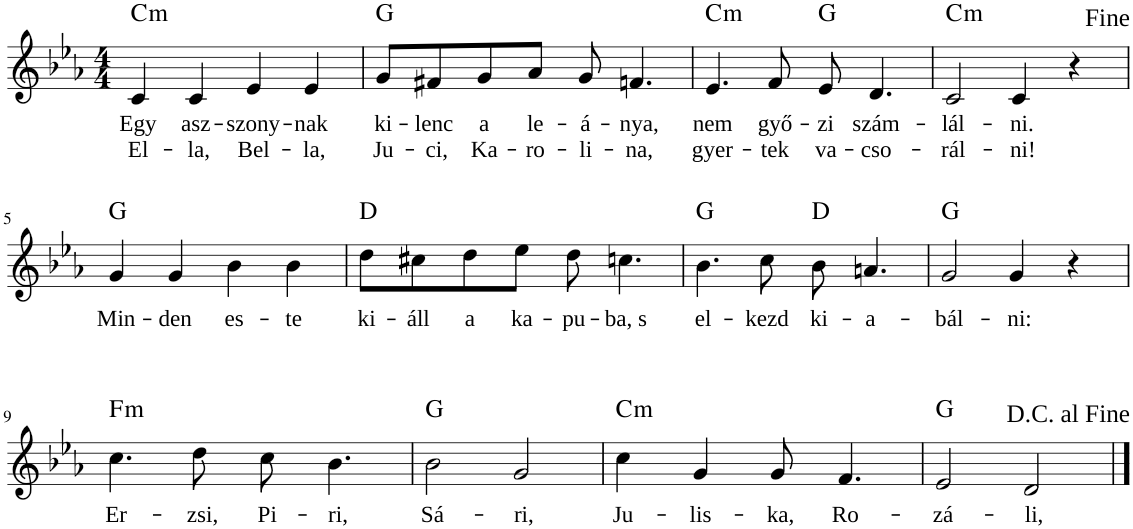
**kern	**text	**text	**harte
*part1	*part1	*part1	*part1
*staff1	*staff1	*staff1	*
*I"Voice	*	*	*
*clefG2	*	*	*
*k[b-e-a-]	*	*	*
*M4/4	*	*	*
=1	=1	=1	=1
!	!LO:LY:b	!LO:LY:b	!LO:H:kt=m
4c/	Egy	El-	C:min
!	!LO:LY:b	!LO:LY:b	!
4c/	asz-	-la,	.
!	!LO:LY:b	!LO:LY:b	!
4e-/	-szony-	Bel-	.
!	!LO:LY:b	!LO:LY:b	!
4e-/	-nak	-la,	.
=2	=2	=2	=2
!	!LO:LY:b	!LO:LY:b	!
8g/L	ki-	Ju-	G:maj
!	!LO:LY:b	!LO:LY:b	!
8f#X/	-lenc	-ci,	.
!	!LO:LY:b	!LO:LY:b	!
8g/	a	Ka-	.
!	!LO:LY:b	!LO:LY:b	!
8a-/J	le-	-ro-	.
!	!LO:LY:b	!LO:LY:b	!
8g/	-á-	-li-	.
!	!LO:LY:b	!LO:LY:b	!
4.fn/	-nya,	-na,	.
=3	=3	=3	=3
!	!LO:LY:b	!LO:LY:b	!LO:H:kt=m
4.e-/	nem	gyer-	C:min
!	!LO:LY:b	!LO:LY:b	!
8f/	győ-	-tek	.
!	!LO:LY:b	!LO:LY:b	!
8e-/	-zi	va-	G:maj
!	!LO:LY:b	!LO:LY:b	!
4.d/	szám-	-cso-	.
=4	=4	=4	=4
!	!LO:LY:b	!LO:LY:b	!LO:H:kt=m
2c/	-lál-	-rál-	C:min
!	!LO:LY:b	!LO:LY:b	!
4c/	-ni.	-ni!	.
4r	.	.	.
!LO:TX:a:t=<font face="Times New Roman"/>Fine	!	!	!
!!LO:LB:g=z
=5	=5	=5	=5
!	!LO:LY:b	!	!
4g/	Min-	.	G:maj
!	!LO:LY:b	!	!
4g/	-den	.	.
!	!LO:LY:b	!	!
4b-\	es-	.	.
!	!LO:LY:b	!	!
4b-\	-te	.	.
=6	=6	=6	=6
!	!LO:LY:b	!	!
8dd\L	ki-	.	D:maj
!	!LO:LY:b	!	!
8cc#X\	-áll	.	.
!	!LO:LY:b	!	!
8dd\	a	.	.
!	!LO:LY:b	!	!
8ee-\J	ka-	.	.
!	!LO:LY:b	!	!
8dd\	-pu-	.	.
!	!LO:LY:b	!	!
4.ccn\	-ba, s	.	.
=7	=7	=7	=7
!	!LO:LY:b	!	!
4.b-\	el-	.	G:maj
!	!LO:LY:b	!	!
8cc\	-kezd	.	.
!	!LO:LY:b	!	!
8b-\	ki-	.	D:maj
!	!LO:LY:b	!	!
4.an/	-a-	.	.
=8	=8	=8	=8
!	!LO:LY:b	!	!
2g/	-bál-	.	G:maj
!	!LO:LY:b	!	!
4g/	-ni:	.	.
4r	.	.	.
!!LO:LB:g=z
=9	=9	=9	=9
!	!LO:LY:b	!	!LO:H:kt=m
4.cc\	Er-	.	F:min
!	!LO:LY:b	!	!
8dd\	-zsi,	.	.
!	!LO:LY:b	!	!
8cc\	Pi-	.	.
!	!LO:LY:b	!	!
4.b-\	-ri,	.	.
=10	=10	=10	=10
!	!LO:LY:b	!	!
2b-\	Sá-	.	G:maj
!	!LO:LY:b	!	!
2g/	-ri,	.	.
=11	=11	=11	=11
!	!LO:LY:b	!	!LO:H:kt=m
4cc\	Ju-	.	C:min
!	!LO:LY:b	!	!
4g/	-lis-	.	.
!	!LO:LY:b	!	!
8g/	-ka,	.	.
!	!LO:LY:b	!	!
4.f/	Ro-	.	.
=12	=12	=12	=12
!	!LO:LY:b	!	!
2e-/	-zá-	.	G:maj
!	!LO:LY:b	!	!
2d/	-li,	.	.
!LO:TX:a:t=<font face="Times New Roman"/>D.C. al Fine	!	!	!
==	==	==	==
*-	*-	*-	*-
